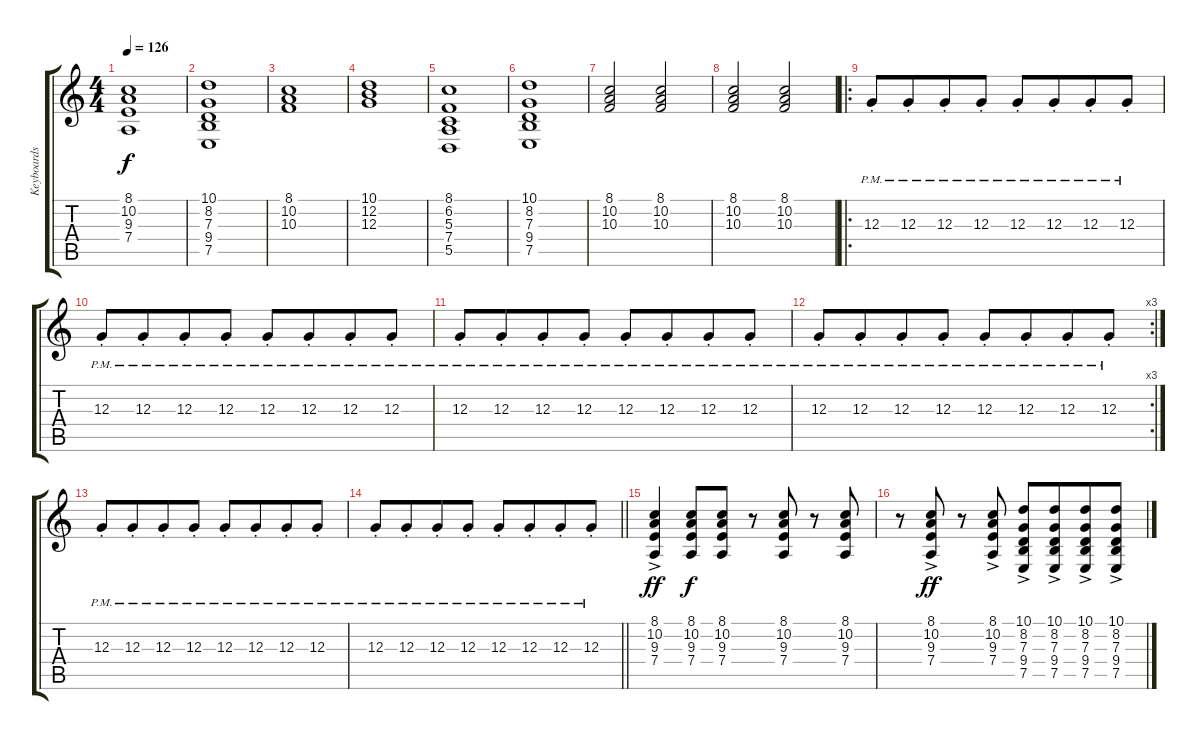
\track ("Keyboards " "Keyboards ") {instrument electricpiano2}
\staff {score tabs}
\tuning (E4 B3 G3 D3 A2 E2) {hide}
\ts (4 4)
\tempo 126
\clef g2
\ks c
(8.1 10.2 9.3 7.4).1{dy f} |
(10.1 8.2 7.3 9.4 7.5).1 |
(8.1 10.2 10.3).1 |
(10.1 12.2 12.3).1 |
(8.1 6.2 5.3 7.4 5.5).1 |
(10.1 8.2 7.3 9.4 7.5).1 |
(8.1 10.2 10.3).2 (8.1 10.2 10.3).2 |
(8.1 10.2 10.3).2 (8.1 10.2 10.3).2 |
\ro
12.3{pm st}.8 12.3{pm st}.8{beam merge} 12.3{pm st}.8 12.3{pm st}.8 12.3{pm st}.8 12.3{pm st}.8{beam merge} 12.3{pm st}.8 12.3{pm st}.8 |
12.3{pm st}.8 12.3{pm st}.8{beam merge} 12.3{pm st}.8 12.3{pm st}.8 12.3{pm st}.8 12.3{pm st}.8{beam merge} 12.3{pm st}.8 12.3{pm st}.8 |
12.3{pm st}.8 12.3{pm st}.8{beam merge} 12.3{pm st}.8 12.3{pm st}.8 12.3{pm st}.8 12.3{pm st}.8{beam merge} 12.3{pm st}.8 12.3{pm st}.8 |
\rc 3
12.3{pm st}.8 12.3{pm st}.8{beam merge} 12.3{pm st}.8 12.3{pm st}.8 12.3{pm st}.8 12.3{pm st}.8{beam merge} 12.3{pm st}.8 12.3{pm st}.8 |
12.3{pm st}.8 12.3{pm st}.8{beam merge} 12.3{pm st}.8 12.3{pm st}.8 12.3{pm st}.8 12.3{pm st}.8{beam merge} 12.3{pm st}.8 12.3{pm st}.8 |
\barLineRight lightlight
12.3{pm st}.8 12.3{pm st}.8{beam merge} 12.3{pm st}.8 12.3{pm st}.8 12.3{pm st}.8 12.3{pm st}.8{beam merge} 12.3{pm st}.8 12.3{pm st}.8 |
(8.1{ac} 10.2{ac} 9.3{ac} 7.4{ac}).4{dy ff} (8.1 10.2 9.3 7.4).8{dy f} (8.1 10.2 9.3 7.4).8 r.8 (8.1 10.2 9.3 7.4).8 r.8 (8.1 10.2 9.3 7.4).8 |
r.8 (8.1{ac} 10.2{ac} 9.3{ac} 7.4{ac}).8{dy ff} r.8 (8.1{ac} 10.2{ac} 9.3{ac} 7.4{ac}).8 (10.1{ac} 8.2{ac} 7.3{ac} 9.4{ac} 7.5{ac}).8 (10.1{ac} 8.2{ac} 7.3{ac} 9.4{ac} 7.5{ac}).8{beam merge} (10.1{ac} 8.2{ac} 7.3{ac} 9.4{ac} 7.5{ac}).8 (10.1{ac} 8.2{ac} 7.3{ac} 9.4{ac} 7.5{ac}).8
